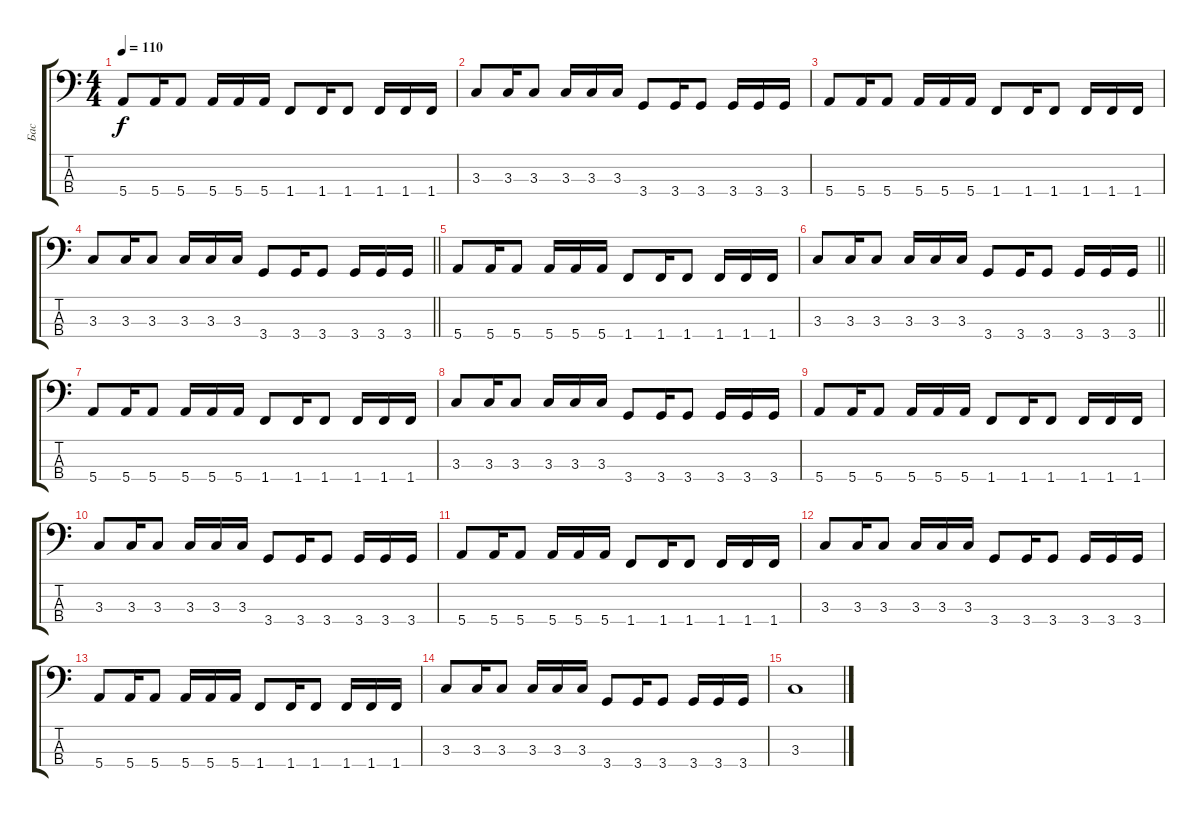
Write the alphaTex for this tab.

\track ("Бас" "Бас") {instrument electricbassfinger}
\staff {score tabs}
\tuning (G2 D2 A1 E1) {hide}
\ts (4 4)
\tempo 110
\clef f4
\ks c
5.4.8{dy f} 5.4.16 5.4.8 5.4.16 5.4.16 5.4.16 1.4.8 1.4.16 1.4.8 1.4.16 1.4.16 1.4.16 |
3.3.8 3.3.16 3.3.8 3.3.16 3.3.16 3.3.16 3.4.8 3.4.16 3.4.8 3.4.16 3.4.16 3.4.16 |
5.4.8 5.4.16 5.4.8 5.4.16 5.4.16 5.4.16 1.4.8 1.4.16 1.4.8 1.4.16 1.4.16 1.4.16 |
\barLineRight lightlight
3.3.8 3.3.16 3.3.8 3.3.16 3.3.16 3.3.16 3.4.8 3.4.16 3.4.8 3.4.16 3.4.16 3.4.16 |
5.4.8 5.4.16 5.4.8 5.4.16 5.4.16 5.4.16 1.4.8 1.4.16 1.4.8 1.4.16 1.4.16 1.4.16 |
\barLineRight lightlight
3.3.8 3.3.16 3.3.8 3.3.16 3.3.16 3.3.16 3.4.8 3.4.16 3.4.8 3.4.16 3.4.16 3.4.16 |
5.4.8 5.4.16 5.4.8 5.4.16 5.4.16 5.4.16 1.4.8 1.4.16 1.4.8 1.4.16 1.4.16 1.4.16 |
3.3.8 3.3.16 3.3.8 3.3.16 3.3.16 3.3.16 3.4.8 3.4.16 3.4.8 3.4.16 3.4.16 3.4.16 |
5.4.8 5.4.16 5.4.8 5.4.16 5.4.16 5.4.16 1.4.8 1.4.16 1.4.8 1.4.16 1.4.16 1.4.16 |
3.3.8 3.3.16 3.3.8 3.3.16 3.3.16 3.3.16 3.4.8 3.4.16 3.4.8 3.4.16 3.4.16 3.4.16 |
5.4.8 5.4.16 5.4.8 5.4.16 5.4.16 5.4.16 1.4.8 1.4.16 1.4.8 1.4.16 1.4.16 1.4.16 |
3.3.8 3.3.16 3.3.8 3.3.16 3.3.16 3.3.16 3.4.8 3.4.16 3.4.8 3.4.16 3.4.16 3.4.16 |
5.4.8 5.4.16 5.4.8 5.4.16 5.4.16 5.4.16 1.4.8 1.4.16 1.4.8 1.4.16 1.4.16 1.4.16 |
3.3.8 3.3.16 3.3.8 3.3.16 3.3.16 3.3.16 3.4.8 3.4.16 3.4.8 3.4.16 3.4.16 3.4.16 |
3.3.1
